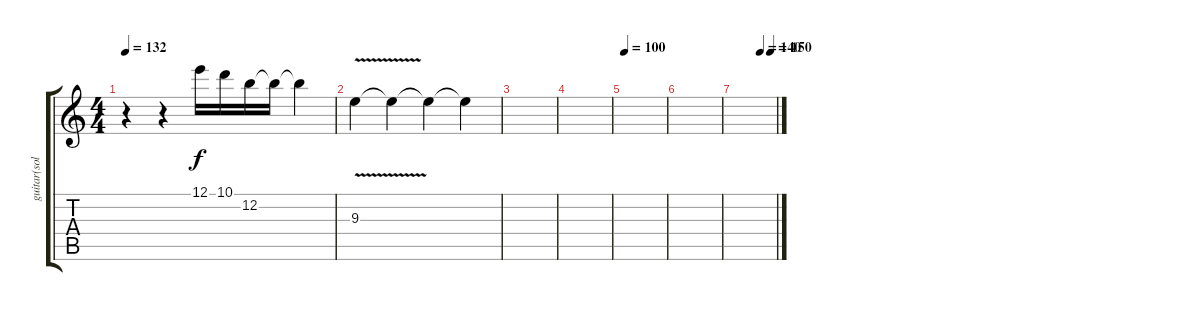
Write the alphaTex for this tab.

\track ("guitar(solo)" "guitar(sol") {instrument overdrivenguitar}
\staff {score tabs}
\tuning (E4 B3 G3 D3 A2 E2) {hide}
\ts (4 4)
\tempo 132
\clef g2
\ks c
r.4{dy f} r.4 12.1.16 10.1.16 12.2.16 12.2{t}.16 12.2{t}.4 |
9.3{v}.4 9.3{t}.4 9.3{t}.4 9.3{t}.4 |
|
|
\tempo 100
|
|
\tempo (140 0.625)
\tempo (150 0.875)
